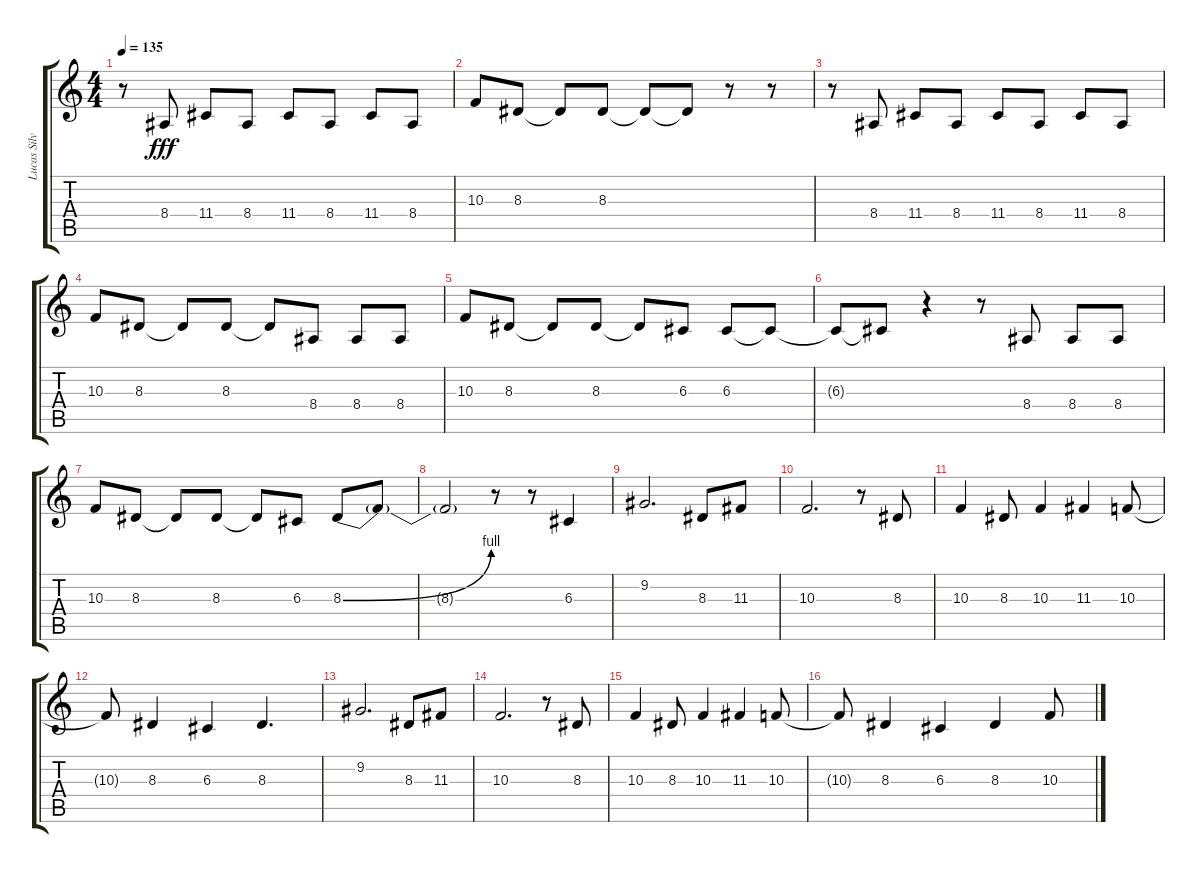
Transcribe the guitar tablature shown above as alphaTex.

\track ("Lucas Silveira I" "Lucas Silv") {instrument voiceoohs}
\staff {score tabs}
\tuning (E4 B3 G3 D3 A2 E2) {hide}
\ts (4 4)
\tempo 135
\clef g2
\ks c
r.8{dy fff} 8.4.8 11.4.8 8.4.8 11.4.8 8.4.8 11.4.8 8.4.8 |
10.3.8 8.3.8 8.3{t}.8 8.3.8 8.3{t}.8 8.3{t}.8 r.8 r.8 |
r.8 8.4.8 11.4.8 8.4.8 11.4.8 8.4.8 11.4.8 8.4.8 |
10.3.8 8.3.8 8.3{t}.8 8.3.8 8.3{t}.8 8.4.8 8.4.8 8.4.8 |
10.3.8 8.3.8 8.3{t}.8 8.3.8 8.3{t}.8 6.3.8 6.3.8 6.3{t}.8 |
6.3{t}.8 6.3{t}.8 r.4 r.8 8.4.8 8.4.8 8.4.8 |
10.3.8 8.3.8 8.3{t}.8 8.3.8 8.3{t}.8 6.3.8 8.3{be (bend 0 0 60 4)}.8 8.3{t}.8 |
8.3{t}.2 r.8 r.8 6.3.4 |
9.2.2{d} 8.3.8 11.3.8 |
10.3.2{d} r.8 8.3.8 |
10.3.4 8.3.8 10.3.4 11.3.4 10.3.8 |
10.3{t}.8 8.3.4 6.3.4 8.3.4{d} |
9.2.2{d} 8.3.8 11.3.8 |
10.3.2{d} r.8 8.3.8 |
10.3.4 8.3.8 10.3.4 11.3.4 10.3.8 |
10.3{t}.8 8.3.4 6.3.4 8.3.4 10.3.8
